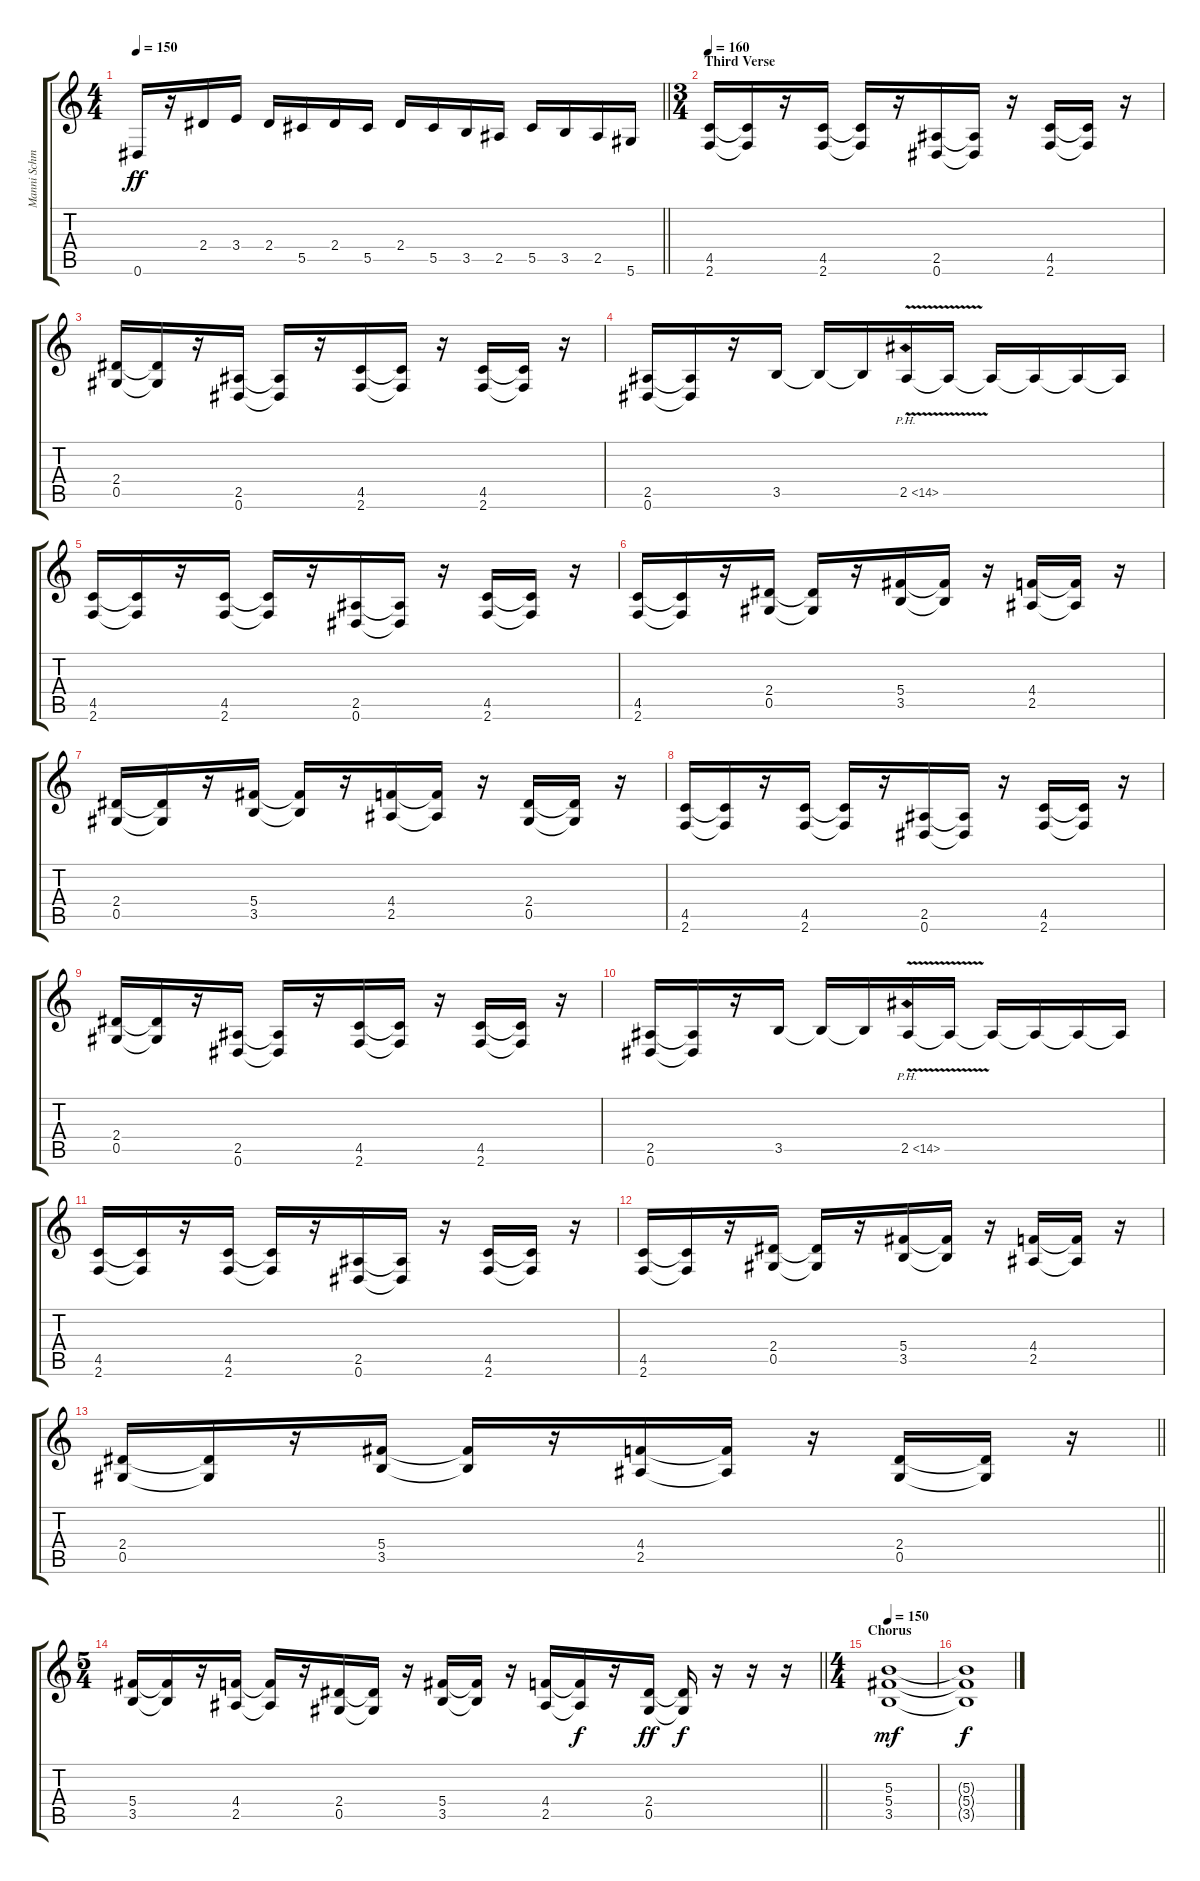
\track ("Manni Schmidt" "Manni Schm") {instrument distortionguitar}
\staff {score tabs}
\tuning (Eb4 Bb3 Gb3 Db3 Ab2 Eb2) {hide}
\ts (4 4)
\tempo 150
\clef g2
\barLineRight lightlight
\ks c
0.6.16{dy ff} r.16 2.4.16 3.4.16 2.4.16 5.5.16 2.4.16 5.5.16 2.4.16 5.5.16 3.5.16 2.5.16 5.5.16 3.5.16 2.5.16 5.6.16 |
\ts (3 4)
\section ("" "Third Verse")
\tempo 160
(4.5 2.6).16 (4.5{t} 2.6{t}).16 r.16 (4.5 2.6).16 (4.5{t} 2.6{t}).16 r.16 (2.5 0.6).16 (2.5{t} 0.6{t}).16 r.16 (4.5 2.6).16 (4.5{t} 2.6{t}).16 r.16 |
(2.4 0.5).16 (2.4{t} 0.5{t}).16 r.16 (2.5 0.6).16 (2.5{t} 0.6{t}).16 r.16 (4.5 2.6).16 (4.5{t} 2.6{t}).16 r.16 (4.5 2.6).16 (4.5{t} 2.6{t}).16 r.16 |
(2.5 0.6).16 (2.5{t} 0.6{t}).16 r.16 3.5.16 3.5{t}.16 3.5{t}.16 2.5{ph 12 v}.16{instrument guitarharmonics} 2.5{t}.16 2.5{t}.16 2.5{t}.16 2.5{t}.16 2.5{t}.16 |
(4.5 2.6).16{instrument distortionguitar} (4.5{t} 2.6{t}).16 r.16 (4.5 2.6).16 (4.5{t} 2.6{t}).16 r.16 (2.5 0.6).16 (2.5{t} 0.6{t}).16 r.16 (4.5 2.6).16 (4.5{t} 2.6{t}).16 r.16 |
(4.5 2.6).16 (4.5{t} 2.6{t}).16 r.16 (2.4 0.5).16 (2.4{t} 0.5{t}).16 r.16 (5.4 3.5).16 (5.4{t} 3.5{t}).16 r.16 (4.4 2.5).16 (4.4{t} 2.5{t}).16 r.16 |
(2.4 0.5).16 (2.4{t} 0.5{t}).16 r.16 (5.4 3.5).16 (5.4{t} 3.5{t}).16 r.16 (4.4 2.5).16 (4.4{t} 2.5{t}).16 r.16 (2.4 0.5).16 (2.4{t} 0.5{t}).16 r.16 |
(4.5 2.6).16 (4.5{t} 2.6{t}).16 r.16 (4.5 2.6).16 (4.5{t} 2.6{t}).16 r.16 (2.5 0.6).16 (2.5{t} 0.6{t}).16 r.16 (4.5 2.6).16 (4.5{t} 2.6{t}).16 r.16 |
(2.4 0.5).16 (2.4{t} 0.5{t}).16 r.16 (2.5 0.6).16 (2.5{t} 0.6{t}).16 r.16 (4.5 2.6).16 (4.5{t} 2.6{t}).16 r.16 (4.5 2.6).16 (4.5{t} 2.6{t}).16 r.16 |
(2.5 0.6).16 (2.5{t} 0.6{t}).16 r.16 3.5.16 3.5{t}.16 3.5{t}.16 2.5{ph 12 v}.16{instrument guitarharmonics} 2.5{t}.16 2.5{t}.16 2.5{t}.16 2.5{t}.16 2.5{t}.16 |
(4.5 2.6).16{instrument distortionguitar} (4.5{t} 2.6{t}).16 r.16 (4.5 2.6).16 (4.5{t} 2.6{t}).16 r.16 (2.5 0.6).16 (2.5{t} 0.6{t}).16 r.16 (4.5 2.6).16 (4.5{t} 2.6{t}).16 r.16 |
(4.5 2.6).16 (4.5{t} 2.6{t}).16 r.16 (2.4 0.5).16 (2.4{t} 0.5{t}).16 r.16 (5.4 3.5).16 (5.4{t} 3.5{t}).16 r.16 (4.4 2.5).16 (4.4{t} 2.5{t}).16 r.16 |
\barLineRight lightlight
(2.4 0.5).16 (2.4{t} 0.5{t}).16 r.16 (5.4 3.5).16 (5.4{t} 3.5{t}).16 r.16 (4.4 2.5).16 (4.4{t} 2.5{t}).16 r.16 (2.4 0.5).16 (2.4{t} 0.5{t}).16 r.16 |
\ts (5 4)
\barLineRight lightlight
(5.4 3.5).16 (5.4{t} 3.5{t}).16 r.16 (4.4 2.5).16 (4.4{t} 2.5{t}).16 r.16 (2.4 0.5).16 (2.4{t} 0.5{t}).16 r.16 (5.4 3.5).16 (5.4{t} 3.5{t}).16 r.16 (4.4 2.5).16 (4.4{t} 2.5{t}).16{dy f} r.16 (2.4 0.5).16{dy ff} (2.4{t} 0.5{t}).16{dy f} r.16 r.16 r.16 |
\ts (4 4)
\section ("" "Chorus")
\tempo 150
(5.3 5.4 3.5).1{dy mf} |
(5.3{t} 5.4{t} 3.5{t}).1{dy f}
